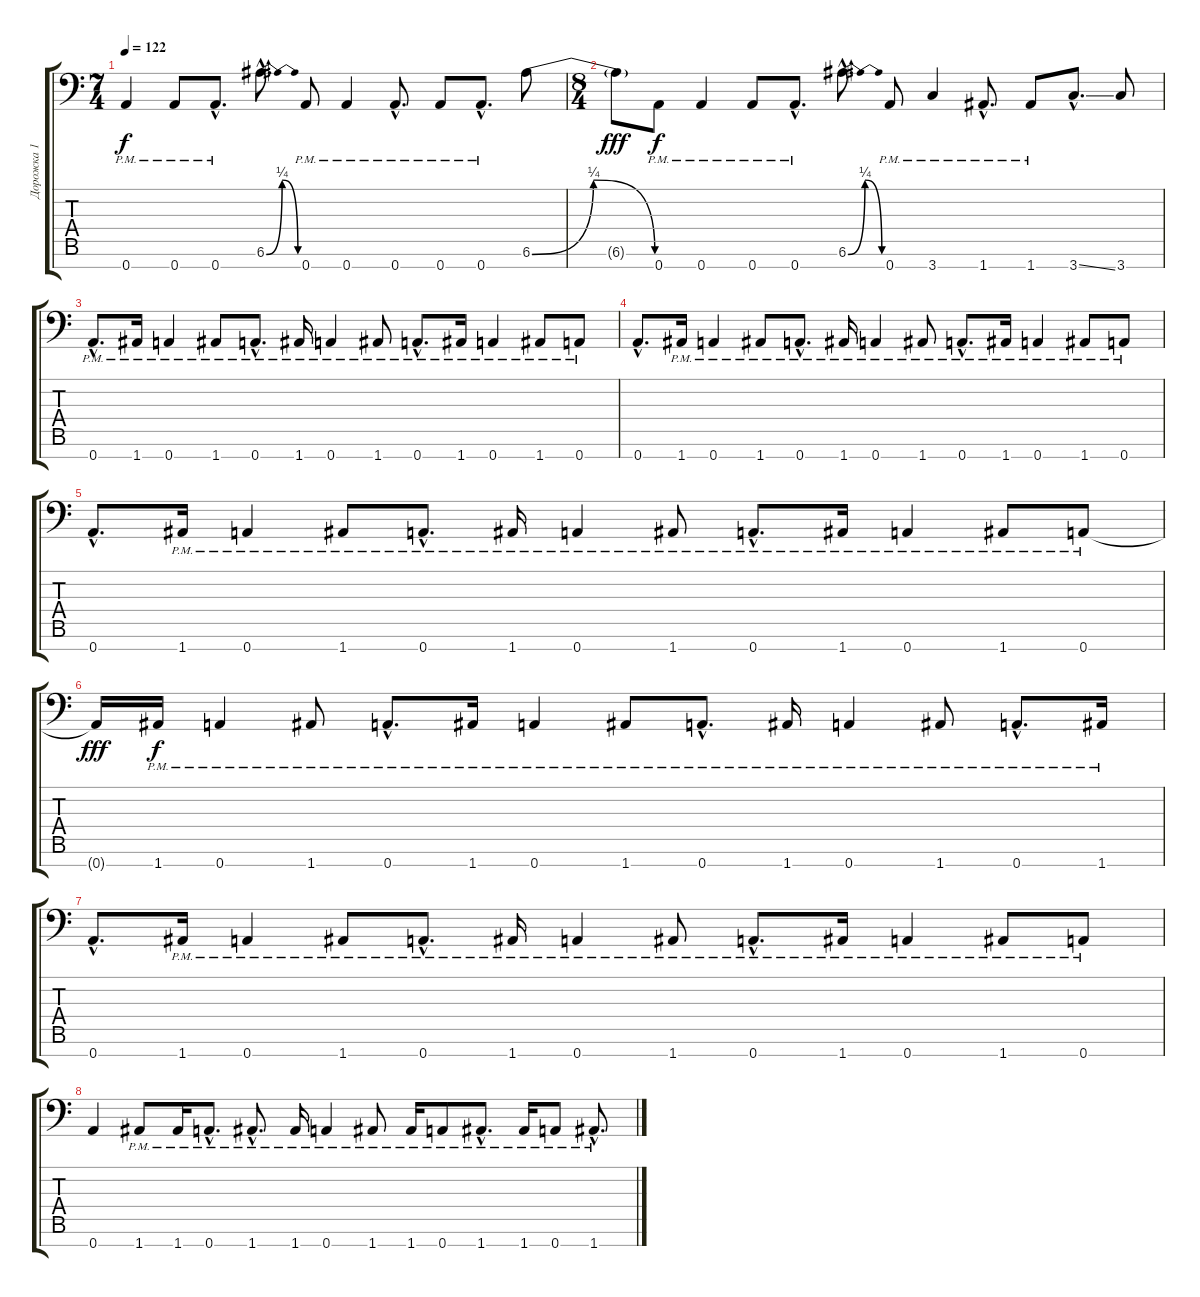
\track ("Дорожка 1" "Дорожка 1") {instrument distortionguitar}
\staff {score tabs}
\tuning (E4 B3 G3 D3 A2 E2 A1) {hide}
\ts (7 4)
\tempo 122
\clef f4
\ks c
0.7{pm}.4{dy f} 0.7{pm}.8 0.7{hac pm}.8{d} 6.6{be (bendrelease 0 0 30 1 30 1 60 0) hac}.8{d} 0.7{pm}.8 0.7{pm}.4 0.7{hac pm}.8{d} 0.7{pm}.8 0.7{hac pm}.8{d} 6.6{be (bendrelease 0 0 30 1 30 1 60 0)}.8 |
\ts (8 4)
6.6{t}.8{dy fff} 0.7{pm}.8{dy f} 0.7{pm}.4 0.7{pm}.8 0.7{hac pm}.8{d} 6.6{be (bendrelease 0 0 30 1 30 1 60 0) hac}.8{d} 0.7{pm}.8 3.7{pm}.4 1.7{hac pm}.8{d} 1.7{pm}.8 3.7{ss hac}.8{d} 3.7.8 |
0.7{hac pm}.8{d} 1.7{pm}.16 0.7{pm}.4 1.7{pm}.8 0.7{hac pm}.8{d} 1.7{pm}.16 0.7{pm}.4 1.7{pm}.8 0.7{hac pm}.8{d} 1.7{pm}.16 0.7{pm}.4 1.7{pm}.8 0.7{pm}.8 |
0.7{hac}.8{d} 1.7{pm}.16 0.7{pm}.4 1.7{pm}.8 0.7{hac pm}.8{d} 1.7{pm}.16 0.7{pm}.4 1.7{pm}.8 0.7{hac pm}.8{d} 1.7{pm}.16 0.7{pm}.4 1.7{pm}.8 0.7{pm}.8 |
0.7{hac}.8{d} 1.7{pm}.16 0.7{pm}.4 1.7{pm}.8 0.7{hac pm}.8{d} 1.7{pm}.16 0.7{pm}.4 1.7{pm}.8 0.7{hac pm}.8{d} 1.7{pm}.16 0.7{pm}.4 1.7{pm}.8 0.7{pm}.8 |
0.7{t}.16{dy fff} 1.7{pm}.16{dy f} 0.7{pm}.4 1.7{pm}.8 0.7{hac pm}.8{d} 1.7{pm}.16 0.7{pm}.4 1.7{pm}.8 0.7{hac pm}.8{d} 1.7{pm}.16 0.7{pm}.4 1.7{pm}.8 0.7{hac pm}.8{d} 1.7{pm}.16 |
0.7{hac}.8{d} 1.7{pm}.16 0.7{pm}.4 1.7{pm}.8 0.7{hac pm}.8{d} 1.7{pm}.16 0.7{pm}.4 1.7{pm}.8 0.7{hac pm}.8{d} 1.7{pm}.16 0.7{pm}.4 1.7{pm}.8 0.7{pm}.8 |
0.7.4 1.7{pm}.8 1.7{pm}.16 0.7{hac pm}.8{d} 1.7{hac pm}.8{d} 1.7{pm}.16 0.7{pm}.4 1.7{pm}.8 1.7{pm}.16 0.7{pm}.8 1.7{hac pm}.8{d} 1.7{pm}.16 0.7{pm}.8 1.7{hac pm}.8{d}
